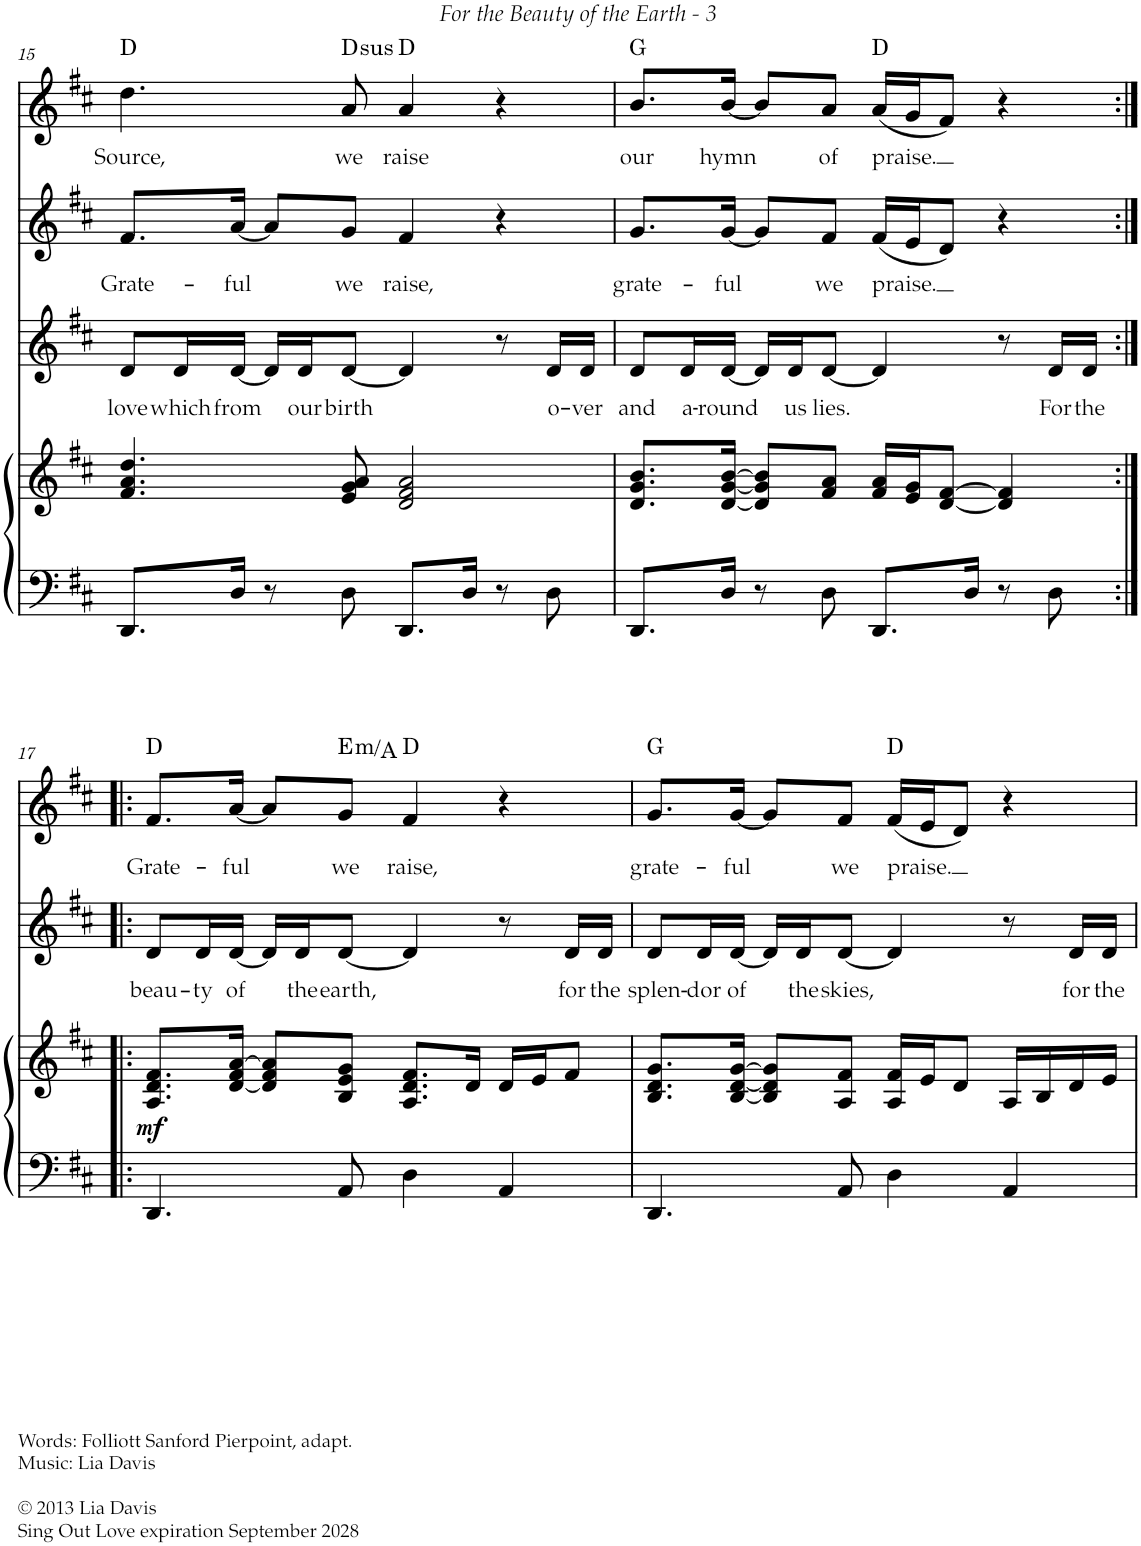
**kern	**kern	**dynam	**kern	**text	**kern	**text	**harte	**kern	**text	**harte
*part4	*part4	*part4	*part3	*part3	*part2	*part2	*part2	*part1	*part1	*part1
*staff5	*staff4	*staff4/5	*staff3	*staff3	*staff2	*staff2	*	*staff1	*staff1	*
*I"1am)	*	*	*I"Violoncello	*	*I"Violin	*	*	*I"Oboe	*	*
*	*	*	*I'Vc	*	*I'Vln	*	*	*I'Ob	*	*
!!LO:PB:g=z
*clefF4	*clefG2	*	*clefG2	*	*clefG2	*	*	*clefG2	*	*
*k[f#c#]	*k[f#c#]	*	*k[f#c#]	*	*k[f#c#]	*	*	*k[f#c#]	*	*
*M4/4	*M4/4	*	*M4/4	*	*M4/4	*	*	*M4/4	*	*
=15	=15	=15	=15	=15	=15	=15	=15	=15	=15	=15
!	!	!	!	!LO:LY:b	!	!LO:LY:b	!	!	!LO:LY:b	!
8.DD/L	4.f#/ 4.a/ 4.dd/	.	8d/L	love	8.f#/L	Grate-	.	4.dd\	Source,	D:maj
!	!	!	!	!LO:LY:b	!	!	!	!	!	!
.	.	.	16d/L	which	.	.	.	.	.	.
!	!	!	!	!LO:LY:b	!	!LO:LY:b	!	!	!	!
16D/Jk	.	.	[<16d/JJ	from	[<16a/Jk	-ful	.	.	.	.
8r	.	.	16d/LL]	.	8a/L]	.	.	.	.	.
!	!	!	!	!LO:LY:b	!	!	!	!	!	!
.	.	.	16d/J	our	.	.	.	.	.	.
!	!	!	!	!LO:LY:b	!	!LO:LY:b	!	!	!LO:LY:b	!LO:H:kt=sus
8D\	8e/ 8g/ 8a/	.	[<8d/J	birth	8g/J	we	.	8a/	we	D:sus4
!	!	!	!	!	!	!LO:LY:b	!	!	!LO:LY:b	!
8.DD/L	2d/ 2f#/ 2a/	.	4d/]	.	4f#/	raise,	.	4a/	raise	D:maj
16D/Jk	.	.	.	.	.	.	.	.	.	.
8r	.	.	8r	.	4r	.	.	4r	.	.
!	!	!	!	!LO:LY:b	!	!	!	!	!	!
8D\	.	.	16d/LL	o-	.	.	.	.	.	.
!	!	!	!	!LO:LY:b	!	!	!	!	!	!
.	.	.	16d/JJ	-ver	.	.	.	.	.	.
=16	=16	=16	=16	=16	=16	=16	=16	=16	=16	=16
!	!	!	!	!LO:LY:b	!	!LO:LY:b	!	!	!LO:LY:b	!
8.DD/L	8.d/ 8.g/ 8.b/L	.	8d/L	and	8.g/L	grate-	.	8.b/L	our	G:maj
!	!	!	!	!LO:LY:b	!	!	!	!	!	!
.	.	.	16d/L	a-	.	.	.	.	.	.
!	!	!	!	!LO:LY:b	!	!LO:LY:b	!	!	!LO:LY:b	!
16D/Jk	[<16d/ [<16g/ [>16b/Jk	.	[<16d/JJ	-round	[<16g/Jk	-ful	.	[<16b/Jk	hymn	.
8r	8d/] 8g/] 8b/]L	.	16d/LL]	.	8g/L]	.	.	8b/L]	.	.
!	!	!	!	!LO:LY:b	!	!	!	!	!	!
.	.	.	16d/J	us	.	.	.	.	.	.
!	!	!	!	!LO:LY:b	!	!LO:LY:b	!	!	!LO:LY:b	!
8D\	8f#/ 8a/J	.	[<8d/J	lies.	8f#/J	we	.	8a/J	of	.
!	!	!	!	!	!	!LO:LY:b	!	!	!LO:LY:b	!
8.DD/L	16f#/ 16a/LL	.	4d/]	.	(<16f#/LL	praise.	.	(<16a/LL	praise.	D:maj
.	16e/ 16g/J	.	.	.	16e/J	.	.	16g/J	.	.
.	[<8d/ [>8f#/J	.	.	.	8d/J)	.	.	8f#/J)	.	.
16D/Jk	.	.	.	.	.	.	.	.	.	.
8r	4d/] 4f#/]	.	8r	.	4r	.	.	4r	.	.
!	!	!	!	!LO:LY:b	!	!	!	!	!	!
8D\	.	.	16d/LL	For	.	.	.	.	.	.
!	!	!	!	!LO:LY:b	!	!	!	!	!	!
.	.	.	16d/JJ	the	.	.	.	.	.	.
!!LO:LB:g=z
=17:|!|:	=17:|!|:	=17:|!|:	=17:|!|:	=17:|!|:	=17:|!|:	=17:|!|:	=17:|!|:	=17:|!|:	=17:|!|:	=17:|!|:
!	!	!LO:DY:a=2	!	!LO:LY:b	!	!LO:LY:b	!	!	!	!
4.DD/	8.A/ 8.d/ 8.f#/L	mf	8d/L	beau-	8.f#/L	Grate-	D:maj	4r	.	.
!	!	!	!	!LO:LY:b	!	!	!	!	!	!
.	.	.	16d/L	ty	.	.	.	.	.	.
!	!	!	!	!LO:LY:b	!	!LO:LY:b	!	!	!	!
.	[<16d/ 16f#/ [>16a/Jk	.	[<16d/JJ	of	[<16a/Jk	-ful	.	.	.	.
.	8d/] 8f#/ 8a/]L	.	16d/LL]	.	8a/L]	.	.	2r	.	.
!	!	!	!	!LO:LY:b	!	!	!	!	!	!
.	.	.	16d/J	the	.	.	.	.	.	.
!	!	!	!	!LO:LY:b	!	!LO:LY:b	!LO:H:kt=m	!	!	!
8AA/	8B/ 8e/ 8g/J	.	[<8d/J	earth,	8g/J	we	E:min/4	.	.	.
!	!	!	!	!	!	!LO:LY:b	!	!	!	!
4D\	8.A/ 8.d/ 8.f#/L	.	4d/]	.	4f#/	raise,	D:maj	.	.	.
.	16d/Jk	.	.	.	.	.	.	.	.	.
4AA/	16d/LL	.	8r	.	4r	.	.	4r	.	.
.	16e/J	.	.	.	.	.	.	.	.	.
!	!	!	!	!LO:LY:b	!	!	!	!	!	!
.	8f#/J	.	16d/LL	for	.	.	.	.	.	.
!	!	!	!	!LO:LY:b	!	!	!	!	!	!
.	.	.	16d/JJ	the	.	.	.	.	.	.
=18	=18	=18	=18	=18	=18	=18	=18	=18	=18	=18
!	!	!	!	!LO:LY:b	!	!LO:LY:b	!	!	!	!
4.DD/	8.B/ 8.d/ 8.g/L	.	8d/L	splen-	8.g/L	grate-	G:maj	1r	.	.
!	!	!	!	!LO:LY:b	!	!	!	!	!	!
.	.	.	16d/L	-dor	.	.	.	.	.	.
!	!	!	!	!LO:LY:b	!	!LO:LY:b	!	!	!	!
.	[<16B/ [<16d/ [>16g/Jk	.	[<16d/JJ	of	[<16g/Jk	-ful	.	.	.	.
.	8B/] 8d/] 8g/]L	.	16d/LL]	.	8g/L]	.	.	.	.	.
!	!	!	!	!LO:LY:b	!	!	!	!	!	!
.	.	.	16d/J	the	.	.	.	.	.	.
!	!	!	!	!LO:LY:b	!	!LO:LY:b	!	!	!	!
8AA/	8A/ 8f#/J	.	[<8d/J	skies,	8f#/J	we	.	.	.	.
!	!	!	!	!	!	!LO:LY:b	!	!	!	!
4D\	16A/ 16f#/LL	.	4d/]	.	(<16f#/LL	praise.	D:maj	.	.	.
.	16e/J	.	.	.	16e/J	.	.	.	.	.
.	8d/J	.	.	.	8d/J)	.	.	.	.	.
4AA/	16A/LL	.	8r	.	4r	.	.	.	.	.
.	16B/	.	.	.	.	.	.	.	.	.
!	!	!	!	!LO:LY:b	!	!	!	!	!	!
.	16d/	.	16d/LL	for	.	.	.	.	.	.
!	!	!	!	!LO:LY:b	!	!	!	!	!	!
.	16e/JJ	.	16d/JJ	the	.	.	.	.	.	.
=	=	=	=	=	=	=	=	=	=	=
*-	*-	*-	*-	*-	*-	*-	*-	*-	*-	*-
